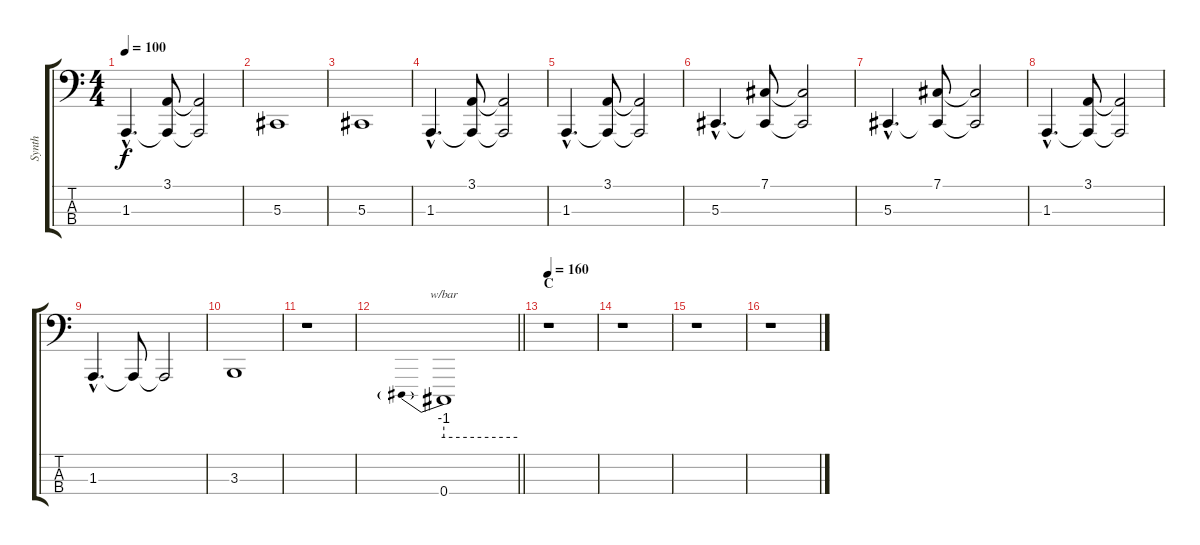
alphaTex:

\track ("Synth" "Synth") {instrument acousticgrandpiano}
\staff {score tabs}
\tuning (Gb2 Db2 Ab1 Eb1) {hide}
\ts (4 4)
\tempo 100
\clef f4
\ks c
1.3{hac}.4{d dy f} (3.1 1.3{t}).8 (3.1{t} 1.3{t}).2 |
5.3.1 |
5.3.1 |
1.3{hac}.4{d} (3.1 1.3{t}).8 (3.1{t} 1.3{t}).2 |
1.3{hac}.4{d} (3.1 1.3{t}).8 (3.1{t} 1.3{t}).2 |
5.3{hac}.4{d} (7.1 5.3{t}).8 (7.1{t} 5.3{t}).2 |
5.3{hac}.4{d} (7.1 5.3{t}).8 (7.1{t} 5.3{t}).2 |
1.3{hac}.4{d} (3.1 1.3{t}).8 (3.1{t} 1.3{t}).2 |
1.3{hac}.4{d} 1.3{t}.8 1.3{t}.2 |
3.3.1 |
r.1 |
\barLineRight lightlight
0.4.1{tbe (predive default 0 -4 60 -4)} |
\section ("" "C")
\tempo 160
r.1 |
r.1 |
r.1 |
r.1
